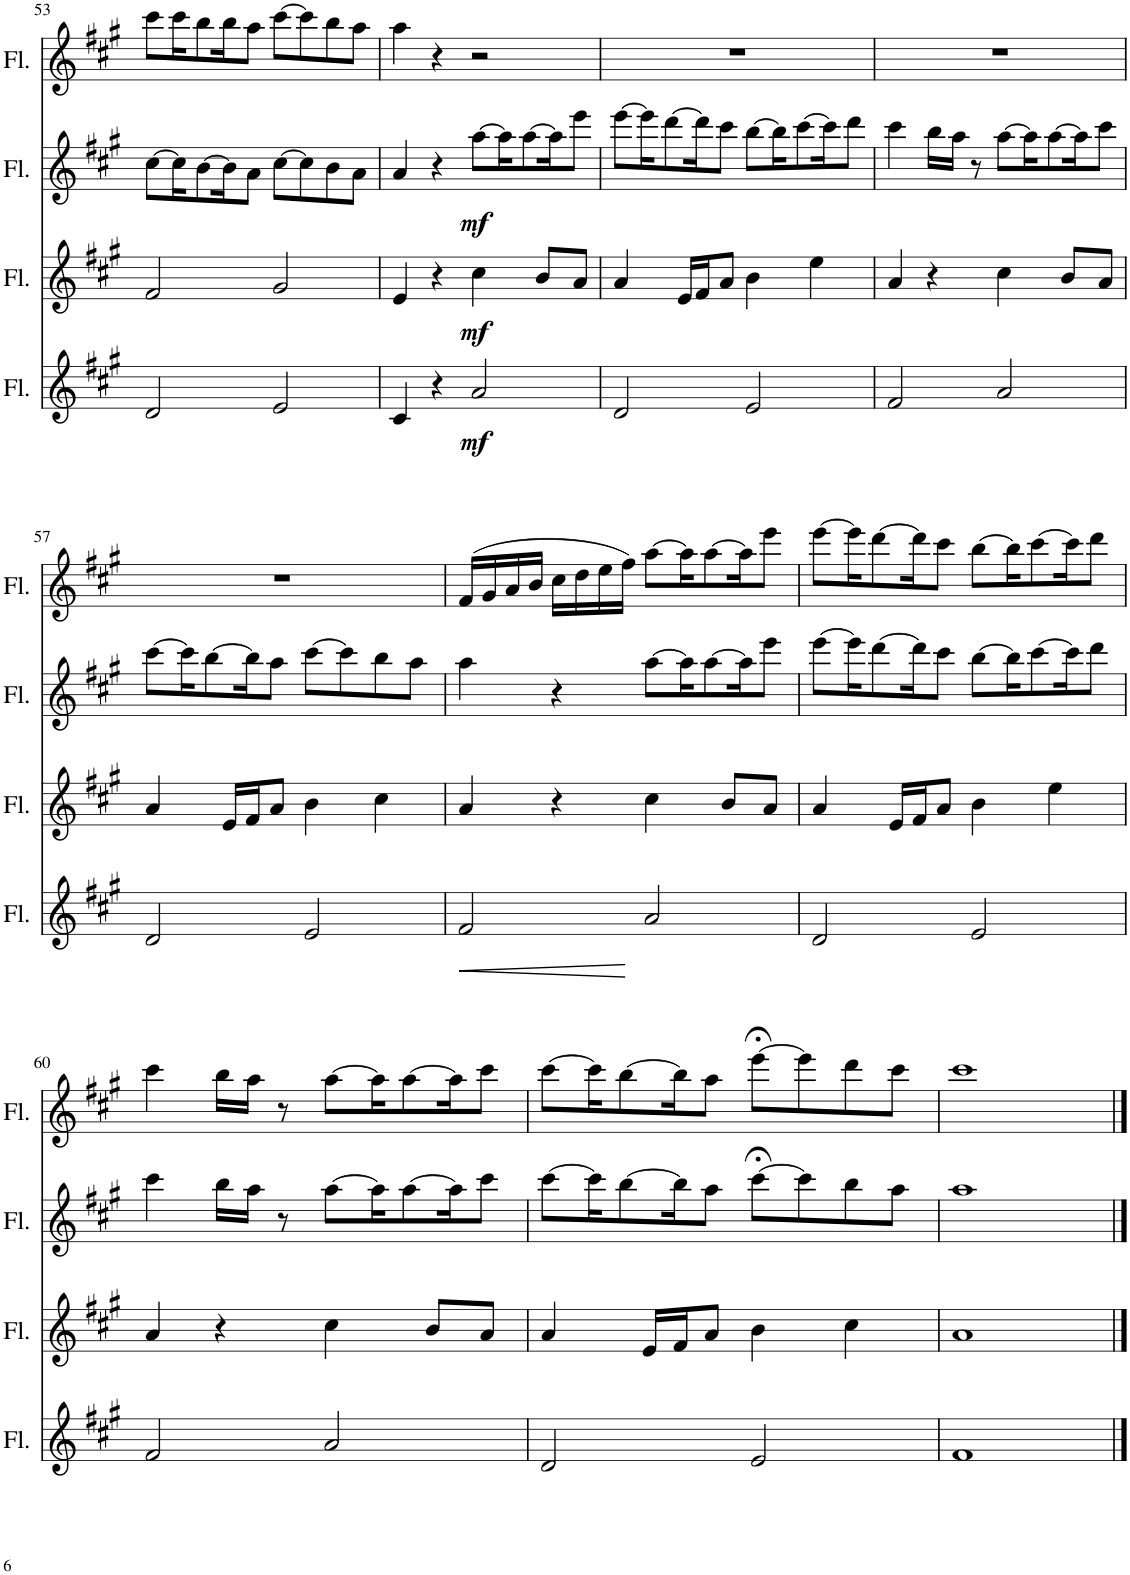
**kern	**dynam	**kern	**dynam	**kern	**dynam	**kern
*part4	*part4	*part3	*part3	*part2	*part2	*part1
*staff4	*staff4	*staff3	*staff3	*staff2	*staff2	*staff1
*I"Flute	*	*I"Flute	*	*I"Flute	*	*I"Flute
*I'Fl.	*	*I'Fl.	*	*I'Fl.	*	*I'Fl.
!!LO:PB:g=z
*clefG2	*	*clefG2	*	*clefG2	*	*clefG2
*k[f#c#g#]	*	*k[f#c#g#]	*	*k[f#c#g#]	*	*k[f#c#g#]
*M4/4	*	*M4/4	*	*M4/4	*	*M4/4
=53	=53	=53	=53	=53	=53	=53
2d/	.	2f#/	.	[8cc#\L	.	8ccc#\L
.	.	.	.	16cc#\K]	.	16ccc#\K
.	.	.	.	[8b\	.	8bb\
.	.	.	.	16b\K]	.	16bb\K
.	.	.	.	8a\J	.	8aa\J
2e/	.	2g#/	.	[8cc#\L	.	[8ccc#\L
.	.	.	.	8cc#\]	.	8ccc#\]
.	.	.	.	8b\	.	8bb\
.	.	.	.	8a\J	.	8aa\J
=54	=54	=54	=54	=54	=54	=54
4c#/	.	4e/	.	4a/	.	4aa\
4r	.	4r	.	4r	.	4r
!	!LO:DY:b	!	!LO:DY:b	!	!LO:DY:b	!
2a/	mf	4cc#\	mf	[8aa\L	mf	2r
.	.	.	.	16aa\K]	.	.
.	.	.	.	[8aa\	.	.
.	.	8b/L	.	.	.	.
.	.	.	.	16aa\K]	.	.
.	.	8a/J	.	8eee\J	.	.
=55	=55	=55	=55	=55	=55	=55
2d/	.	4a/	.	[8eee\L	.	1r
.	.	.	.	16eee\K]	.	.
.	.	.	.	[8ddd\	.	.
.	.	16e/LL	.	.	.	.
.	.	16f#/J	.	16ddd\K]	.	.
.	.	8a/J	.	8ccc#\J	.	.
2e/	.	4b\	.	[8bb\L	.	.
.	.	.	.	16bb\K]	.	.
.	.	.	.	[8ccc#\	.	.
.	.	4ee\	.	.	.	.
.	.	.	.	16ccc#\K]	.	.
.	.	.	.	8ddd\J	.	.
=56	=56	=56	=56	=56	=56	=56
2f#/	.	4a/	.	4ccc#\	.	1r
.	.	4r	.	16bb\LL	.	.
.	.	.	.	16aa\JJ	.	.
.	.	.	.	8r	.	.
2a/	.	4cc#\	.	[8aa\L	.	.
.	.	.	.	16aa\K]	.	.
.	.	.	.	[8aa\	.	.
.	.	8b/L	.	.	.	.
.	.	.	.	16aa\K]	.	.
.	.	8a/J	.	8ccc#\J	.	.
!!LO:LB:g=z
=57	=57	=57	=57	=57	=57	=57
2d/	.	4a/	.	[8ccc#\L	.	1r
.	.	.	.	16ccc#\K]	.	.
.	.	.	.	[8bb\	.	.
.	.	16e/LL	.	.	.	.
.	.	16f#/J	.	16bb\K]	.	.
.	.	8a/J	.	8aa\J	.	.
2e/	.	4b\	.	[8ccc#\L	.	.
.	.	.	.	8ccc#\]	.	.
.	.	4cc#\	.	8bb\	.	.
.	.	.	.	8aa\J	.	.
=58	=58	=58	=58	=58	=58	=58
!	!LO:HP:b	!	!	!	!	!
2f#/	<	4a/	.	4aa\	.	(16f#/LL
.	.	.	.	.	.	16g#/
.	.	.	.	.	.	16a/
.	.	.	.	.	.	16b/JJ
.	.	4r	.	4r	.	16cc#\LL
.	.	.	.	.	.	16dd\
.	.	.	.	.	.	16ee\
.	.	.	.	.	.	16ff#\JJ)
2a/	.	4cc#\	.	[8aa\L	.	[8aa\L
.	.	.	.	16aa\K]	.	16aa\K]
.	.	.	.	[8aa\	.	[8aa\
.	.	8b/L	.	.	.	.
.	.	.	.	16aa\K]	.	16aa\K]
.	.	8a/J	.	8eee\J	.	8eee\J
.	[	.	.	.	.	.
=59	=59	=59	=59	=59	=59	=59
2d/	.	4a/	.	[8eee\L	.	[8eee\L
.	.	.	.	16eee\K]	.	16eee\K]
.	.	.	.	[8ddd\	.	[8ddd\
.	.	16e/LL	.	.	.	.
.	.	16f#/J	.	16ddd\K]	.	16ddd\K]
.	.	8a/J	.	8ccc#\J	.	8ccc#\J
2e/	.	4b\	.	[8bb\L	.	[8bb\L
.	.	.	.	16bb\K]	.	16bb\K]
.	.	.	.	[8ccc#\	.	[8ccc#\
.	.	4ee\	.	.	.	.
.	.	.	.	16ccc#\K]	.	16ccc#\K]
.	.	.	.	8ddd\J	.	8ddd\J
!!LO:LB:g=z
=60	=60	=60	=60	=60	=60	=60
2f#/	.	4a/	.	4ccc#\	.	4ccc#\
.	.	4r	.	16bb\LL	.	16bb\LL
.	.	.	.	16aa\JJ	.	16aa\JJ
.	.	.	.	8r	.	8r
2a/	.	4cc#\	.	[8aa\L	.	[8aa\L
.	.	.	.	16aa\K]	.	16aa\K]
.	.	.	.	[8aa\	.	[8aa\
.	.	8b/L	.	.	.	.
.	.	.	.	16aa\K]	.	16aa\K]
.	.	8a/J	.	8ccc#\J	.	8ccc#\J
=61	=61	=61	=61	=61	=61	=61
2d/	.	4a/	.	[8ccc#\L	.	[8ccc#\L
.	.	.	.	16ccc#\K]	.	16ccc#\K]
.	.	.	.	[8bb\	.	[8bb\
.	.	16e/LL	.	.	.	.
.	.	16f#/J	.	16bb\K]	.	16bb\K]
.	.	8a/J	.	8aa\J	.	8aa\J
2e/	.	4b\	.	[8ccc#;<\L	.	[8eee;<\L
.	.	.	.	8ccc#\]	.	8eee\]
.	.	4cc#\	.	8bb\	.	8ddd\
.	.	.	.	8aa\J	.	8ccc#\J
=62	=62	=62	=62	=62	=62	=62
1f#	.	1a	.	1aa	.	1ccc#
==	==	==	==	==	==	==
*-	*-	*-	*-	*-	*-	*-
